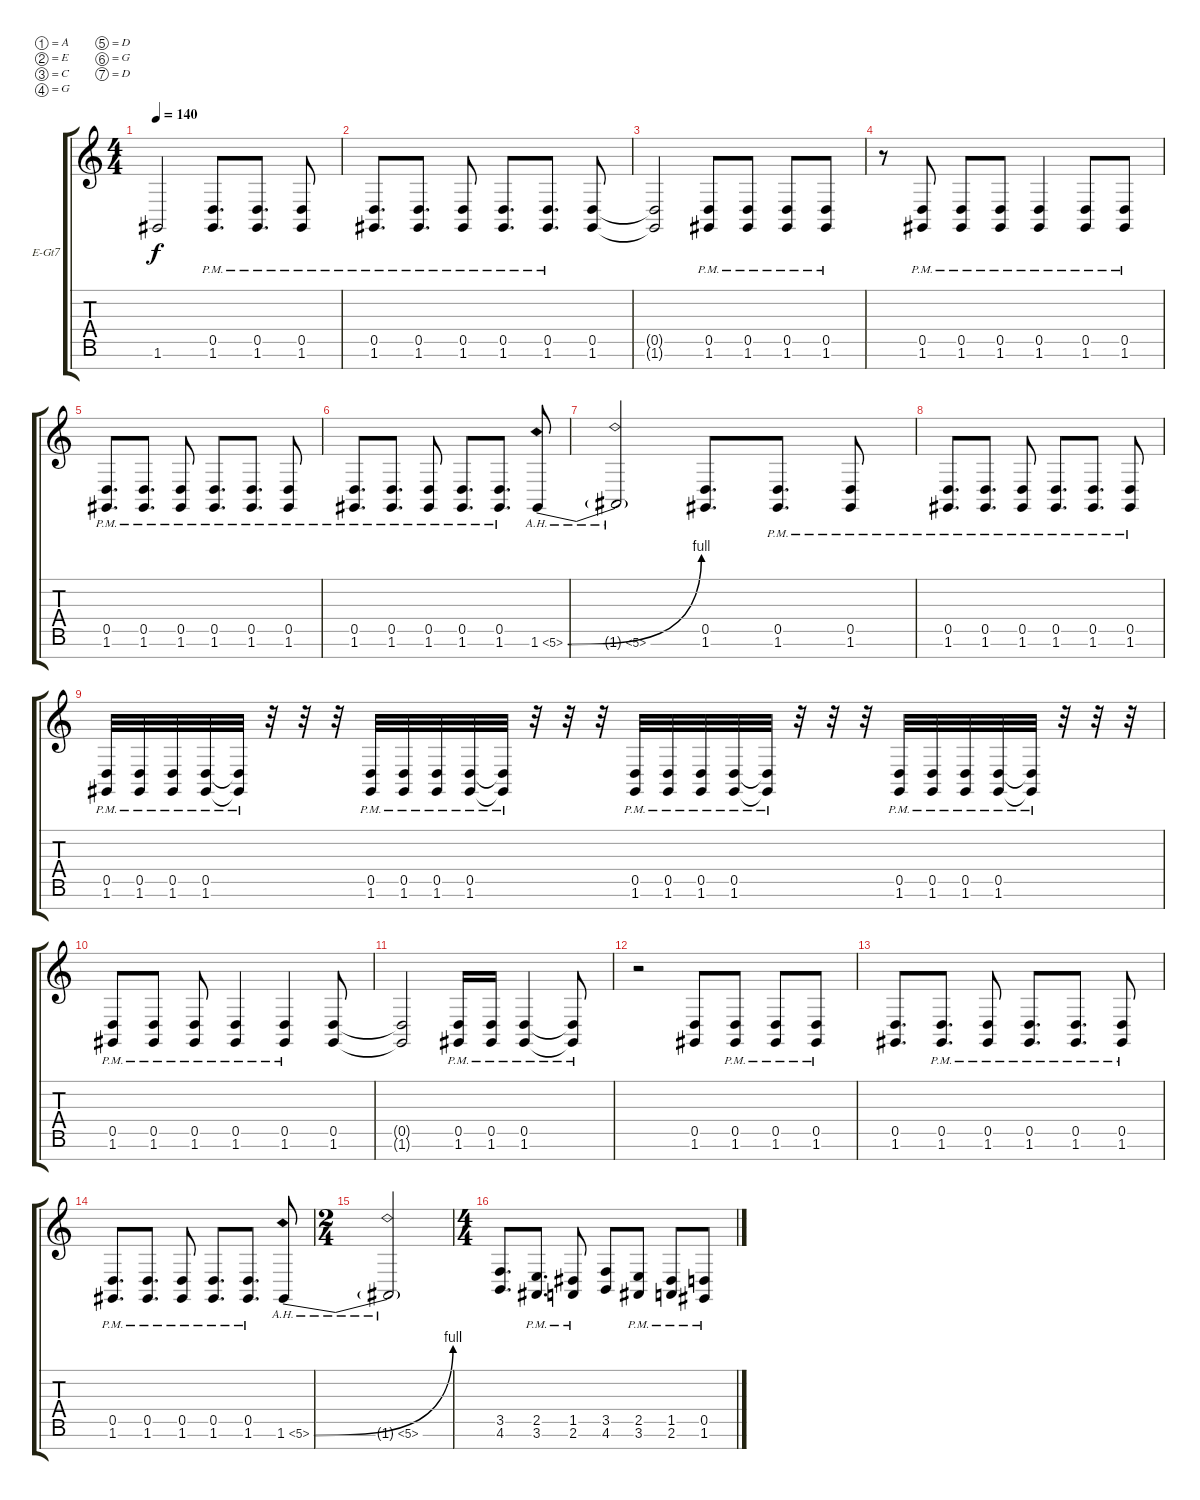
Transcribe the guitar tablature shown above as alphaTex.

\defaultSystemsLayout 4
\bracketExtendMode groupsimilarinstruments
\firstSystemTrackNameOrientation horizontal
\otherSystemsTrackNameOrientation horizontal
\track ("Electric Guitar" "E-Gt7") {instrument distortionguitar}
\staff {score tabs}
\tuning (A3 E3 C3 G2 D2 G1 D1)
\ts (4 4)
\tempo 140
\clef g2
\ks c
1.6{t}.2{dy f} (1.6{pm} 0.5{pm}).8{d} (1.6{pm} 0.5{pm}).8{d} (1.6{pm} 0.5{pm}).8 |
(1.6{pm} 0.5{pm}).8{d} (1.6{pm} 0.5{pm}).8{d} (1.6{pm} 0.5{pm}).8 (1.6{pm} 0.5{pm}).8{d} (1.6{pm} 0.5{pm}).8{d} (1.6 0.5).8 |
(1.6{t} 0.5{t}).2 (1.6{pm} 0.5{pm}).8 (1.6{pm} 0.5{pm}).8 (1.6{pm} 0.5{pm}).8 (1.6{pm} 0.5{pm}).8 |
r.8 (1.6{pm} 0.5{pm}).8 (1.6{pm} 0.5{pm}).8 (1.6{pm} 0.5{pm}).8 (1.6{pm} 0.5{pm}).4 (1.6{pm} 0.5{pm}).8 (1.6{pm} 0.5{pm}).8 |
(1.6{pm} 0.5{pm}).8{d} (1.6{pm} 0.5{pm}).8{d} (1.6{pm} 0.5{pm}).8 (1.6{pm} 0.5{pm}).8{d} (1.6{pm} 0.5{pm}).8{d} (1.6{pm} 0.5{pm}).8 |
(1.6{pm} 0.5{pm}).8{d} (1.6{pm} 0.5{pm}).8{d} (1.6{pm} 0.5{pm}).8 (1.6{pm} 0.5{pm}).8{d} (1.6{pm} 0.5{pm}).8{d} 1.6{be (bend 0 0 60 4) ah 4}.8 |
1.6{ah 4 t}.2 (1.6 0.5).8{d} (1.6{pm} 0.5{pm}).8{d} (1.6{pm} 0.5{pm}).8 |
(1.6{pm} 0.5{pm}).8{d} (1.6{pm} 0.5{pm}).8{d} (1.6{pm} 0.5{pm}).8 (1.6{pm} 0.5{pm}).8{d} (1.6{pm} 0.5{pm}).8{d} (1.6{pm} 0.5{pm}).8 |
(1.6{pm} 0.5{pm}).32 (1.6{pm} 0.5{pm}).32 (1.6{pm} 0.5{pm}).32 (1.6{pm} 0.5{pm}).32 (1.6{pm t} 0.5{pm t}).32 r.32 r.32 r.32 (1.6{pm} 0.5{pm}).32 (1.6{pm} 0.5{pm}).32 (1.6{pm} 0.5{pm}).32 (1.6{pm} 0.5{pm}).32 (0.5{pm t} 1.6{pm t}).32 r.32 r.32 r.32 (1.6{pm} 0.5{pm}).32 (1.6{pm} 0.5{pm}).32 (1.6{pm} 0.5{pm}).32 (1.6{pm} 0.5{pm}).32 (0.5{pm t} 1.6{pm t}).32 r.32 r.32 r.32 (1.6{pm} 0.5{pm}).32 (1.6{pm} 0.5{pm}).32 (1.6{pm} 0.5{pm}).32 (1.6{pm} 0.5{pm}).32 (1.6{pm t} 0.5{pm t}).32 r.32 r.32 r.32 |
(1.6{pm} 0.5{pm}).8 (1.6{pm} 0.5{pm}).8 (1.6{pm} 0.5{pm}).8 (1.6{pm} 0.5{pm}).4 (1.6{pm} 0.5{pm}).4 (1.6 0.5).8 |
(0.5{t} 1.6{t}).2 (1.6{pm} 0.5{pm}).16 (1.6{pm} 0.5{pm}).16 (1.6{pm} 0.5{pm}).4 (1.6{pm t} 0.5{pm t}).8 |
r.2 (1.6 0.5).8 (1.6{pm} 0.5{pm}).8 (1.6{pm} 0.5{pm}).8 (1.6{pm} 0.5{pm}).8 |
(1.6 0.5).8{d} (1.6{pm} 0.5{pm}).8{d} (1.6{pm} 0.5{pm}).8 (1.6{pm} 0.5{pm}).8{d} (1.6{pm} 0.5{pm}).8{d} (1.6{pm} 0.5{pm}).8 |
(1.6{pm} 0.5{pm}).8{d} (1.6{pm} 0.5{pm}).8{d} (1.6{pm} 0.5{pm}).8 (1.6{pm} 0.5{pm}).8{d} (1.6{pm} 0.5{pm}).8{d} 1.6{be (bend 0 0 59.4 4) ah 4}.8 |
\ts (2 4)
1.6{ah 4 t}.2 |
\ts (4 4)
(4.6 3.5).8{d} (3.6{pm} 2.5{pm}).8{d} (2.6{pm} 1.5{pm}).8 (4.6 3.5).8 (3.6{pm} 2.5{pm}).8 (2.6{pm} 1.5{pm}).8 (1.6{pm} 0.5{pm}).8
